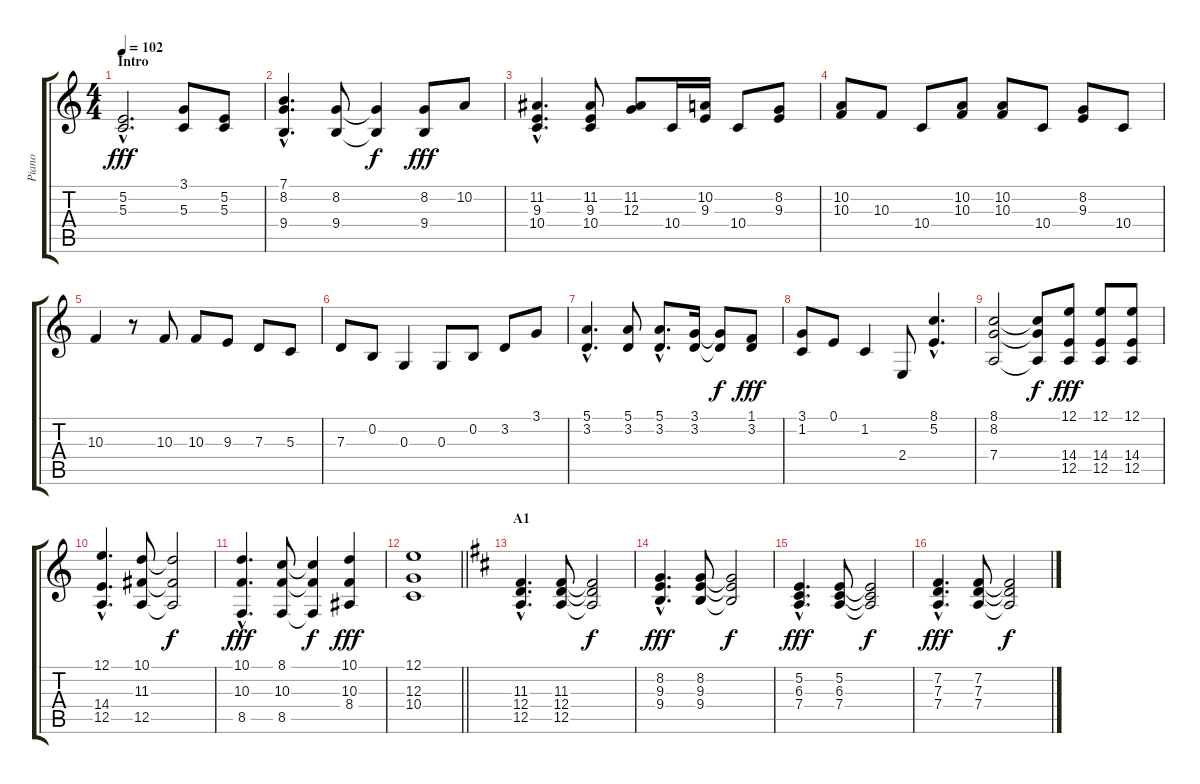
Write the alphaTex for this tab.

\track ("Piano" "Piano") {instrument acousticgrandpiano}
\staff {score tabs}
\tuning (E4 B3 G3 D3 A2 E2) {hide}
\ts (4 4)
\section ("" "Intro")
\tempo 102
\clef g2
\ks c
(5.2{hac} 5.3{hac}).2{d dy fff instrument acousticgrandpiano} (3.1 5.3).8 (5.2 5.3).8 |
(7.1{hac} 8.2{hac} 9.4{hac}).4{d} (8.2 9.4).8 (8.2{t} 9.4{t}).4{dy f} (8.2 9.4).8{dy fff} 10.2.8 |
(11.2{hac} 9.3{hac} 10.4{hac}).4{d} (11.2 9.3 10.4).8 (11.2 12.3).8 10.4.16 (10.2 9.3).16 10.4.8 (8.2 9.3).8 |
(10.2 10.3).8 10.3.8 10.4.8 (10.2 10.3).8 (10.2 10.3).8 10.4.8 (8.2 9.3).8 10.4.8 |
10.3.4 r.8 10.3.8 10.3.8 9.3.8 7.3.8 5.3.8 |
7.3.8 0.2.8 0.3.4 0.3.8 0.2.8 3.2.8 3.1.8 |
(5.1{hac} 3.2{hac}).4{d} (5.1 3.2).8 (5.1{hac} 3.2{hac}).8{d} (3.1 3.2).16 (3.1{t} 3.2{t}).8{dy f} (1.1 3.2).8{dy fff} |
(3.1 1.2).8 0.1.8 1.2.4 2.4.8 (8.1{hac} 5.2{hac}).4{d} |
(8.1 8.2 7.4).2 (8.1{t} 8.2{t} 7.4{t}).8{dy f} (12.1 14.4 12.5).8{dy fff} (12.1 14.4 12.5).8 (12.1 14.4 12.5).8 |
(12.1{hac} 14.4{hac} 12.5{hac}).4{d} (10.1 11.3 12.5).8 (10.1{t} 11.3{t} 12.5{t}).2{dy f} |
(10.1{hac} 10.3{hac} 8.5{hac}).4{d dy fff} (8.1 10.3 8.5).8 (8.1{t} 10.3{t} 8.5{t}).4{dy f} (10.1 10.3 8.4).4{dy fff} |
\barLineRight lightlight
(12.1 12.3 10.4).1 |
\section ("" "A1")
\ks d
(11.3{hac} 12.4{hac} 12.5{hac}).4{d} (11.3 12.4 12.5).8 (11.3{t} 12.4{t} 12.5{t}).2{dy f} |
(8.2{hac} 9.3{hac} 9.4{hac}).4{d dy fff} (8.2 9.3 9.4).8 (8.2{t} 9.3{t} 9.4{t}).2{dy f} |
(5.2{hac} 6.3{hac} 7.4{hac}).4{d dy fff} (5.2 6.3 7.4).8 (5.2{t} 6.3{t} 7.4{t}).2{dy f} |
(7.2{hac} 7.3{hac} 7.4{hac}).4{d dy fff} (7.2 7.3 7.4).8 (7.2{t} 7.3{t} 7.4{t}).2{dy f}
